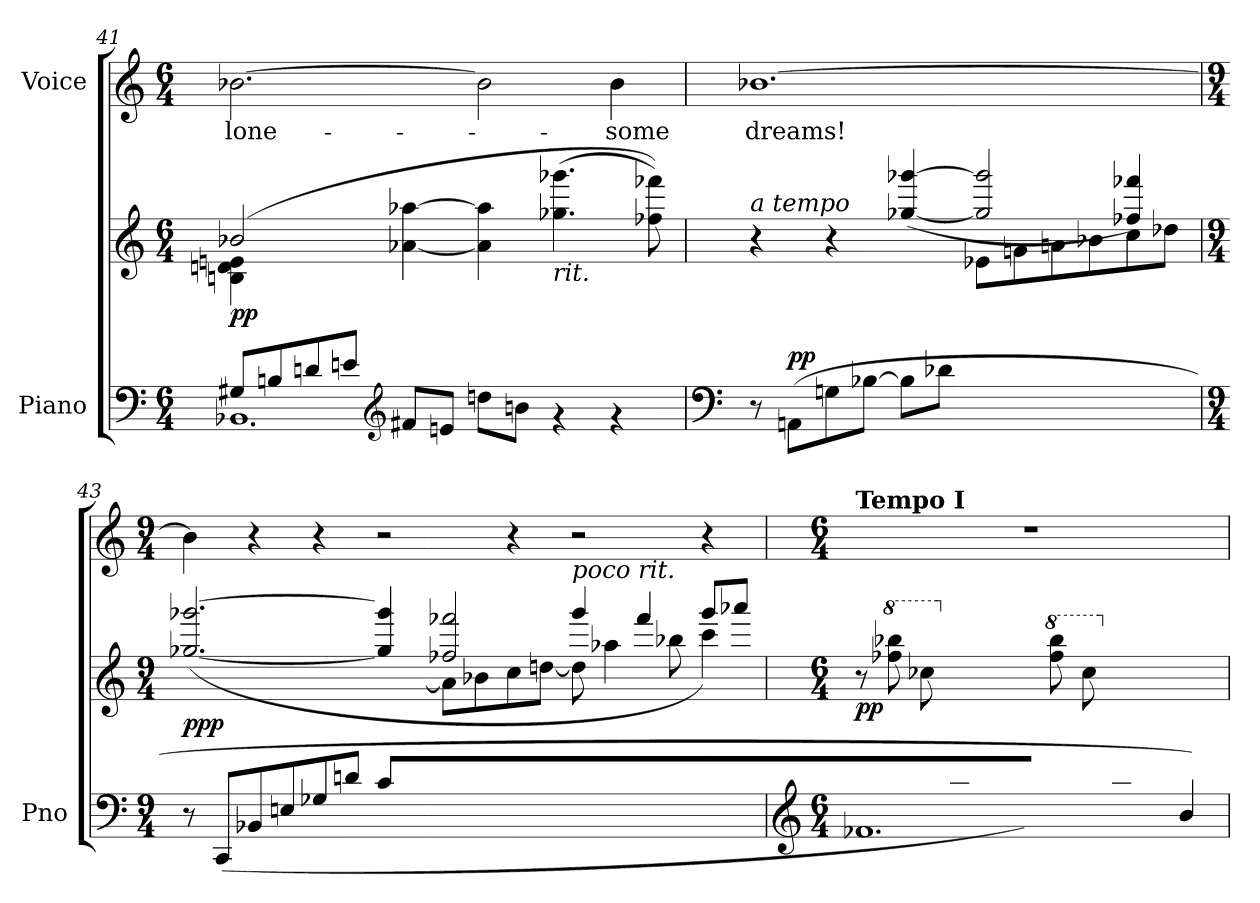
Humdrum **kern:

**kern	**kern	**dynam	**kern	**text
*part2	*part2	*part2	*part1	*part1
*staff3	*staff2	*staff2/3	*staff1	*staff1
*I"Piano	*	*	*I"Voice	*
*I'Pno	*	*	*	*
*clefF4	*clefG2	*	*clefG2	*
*k[]	*k[]	*	*k[]	*
*M6/4	*M6/4	*	*M6/4	*
=41	=41	=41	=41	=41
*^	*^	*	*	*
!	!	!	!	!LO:DY:b	!	!LO:LY:b
8G#X/L	1.BB-X	(2b-X/	4Bn\ 4dn\ 4en\	pp	[2.b-X\	lone-
8Bn/	.	.	.	.	.	.
8dn/	.	.	1ryy	.	.	.
8en/J	.	.	.	.	.	.
*clefG2	*	*	*	*	*	*
8f#X/L	.	[4a-X\ [4aa-X\	.	.	.	.
8en/J	.	.	.	.	.	.
8ddn\L	.	4a-\] 4aa-\]	.	.	2b-\]	.
8bn\J	.	.	.	.	.	.
!	!	!LO:TX:b:i:t=rit.	!	!	!	!
4rg	.	(4.gg-X\ 4.ggg-X\	.	.	.	.
!	!	!	!	!	!	!LO:LY:b
4rg	.	.	4ryy	.	4b-\	-some
.	.	8ff-X\ 8fff-X\))	.	.	.	.
*v	*v	*	*	*	*	*
!!LO:PB:g=z
=42	=42	=42	=42	=42	=42
*clefF4	*	*	*	*	*
!	!LO:TX:a:i:t=a tempo	!	!	!	!
!	!	!	!	!	!LO:LY:b
8r	4r	2.ryy	.	[1.b-X	dreams!
!	!	!	!LO:DY:a=2	!	!
(<8AAn\L	.	.	pp	.	.
8Gn\	4r	.	.	.	.
[8B-X\J	.	.	.	.	.
8B-\L]	(>[4gg-X/ [4ggg-X/	.	.	.	.
8d-X\J	.	.	.	.	.
2.ryy	2gg-/] 2ggg-/]	8e-X\L	.	.	.
.	.	8gn\	.	.	.
.	.	8an\	.	.	.
.	.	8b-X\	.	.	.
.	4ff-X/ 4fff-X/)	8cc\	.	.	.
.	.	8dd-X\J)	.	.	.
=43	=43	=43	=43	=43	=43
*M9/4	*M9/4	*	*	*M9/4	*
!	!	!	!LO:DY:b	!	!
8r	(>[2.gg-X/ [2.ggg-X/	2..ryy	ppp	4b-\]	.
(<8CC/L	.	.	.	.	.
8BB-X/	.	.	.	4r	.
8En/	.	.	.	.	.
8G-X/	.	.	.	4r	.
8dn/J	.	.	.	.	.
8c/L	4gg-/] 4ggg-/]	.	.	2r	.
1ryy	.	[<8a-X\J	.	.	.
.	2ff-X/ 2fff-X/	8a-\L]	.	.	.
.	.	8b-X\	.	.	.
.	.	8cc\	.	4r	.
.	.	[<8ddn\J	.	.	.
!	!LO:TX:a:i:t=poco rit.	!	!	!	!
.	4ggg-i/	8dd\]	.	2r	.
.	.	4aa-X\	.	.	.
.	4fff-i/	.	.	.	.
4.ryy	.	8bb-X\	.	.	.
.	8ggg-/L	4ccc\)	.	4r	.
.	8aaa-X/J)	.	.	.	.
*	*v	*v	*	*	*
!!LO:LB:g=z
=44	=44	=44	=44	=44
*clefG2	*	*	*	*
*M6/4	*M6/4	*	*M6/4	*
*^	*	*	*	*
!	!	!	!	!LO:TX:a:B:t=Tempo I	!
!	!	!	!LO:DY:b	!	!
4.ryy	1.f-X	8r	pp	1.r	.
*	*	*8va	*	*	*
.	.	(8fff-X\ 8bbb-X\L	.	.	.
.	.	8ccc-X\	.	.	.
*	*	*X8va	*	*	*
8aa-X/	.	4.ryy	.	.	.
8ddn/	.	.	.	.	.
8b-X/J)	.	.	.	.	.
*	*	*8va	*	*	*
4ryy	.	(8fff-\ 8bbb-\L	.	.	.
.	.	8ccc-\	.	.	.
*	*	*X8va	*	*	*
8aa-/	.	2ryy	.	.	.
8dd/J	.	.	.	.	.
4b-/)	.	.	.	.	.
*v	*v	*	*	*	*
=	=	=	=	=
*-	*-	*-	*-	*-
